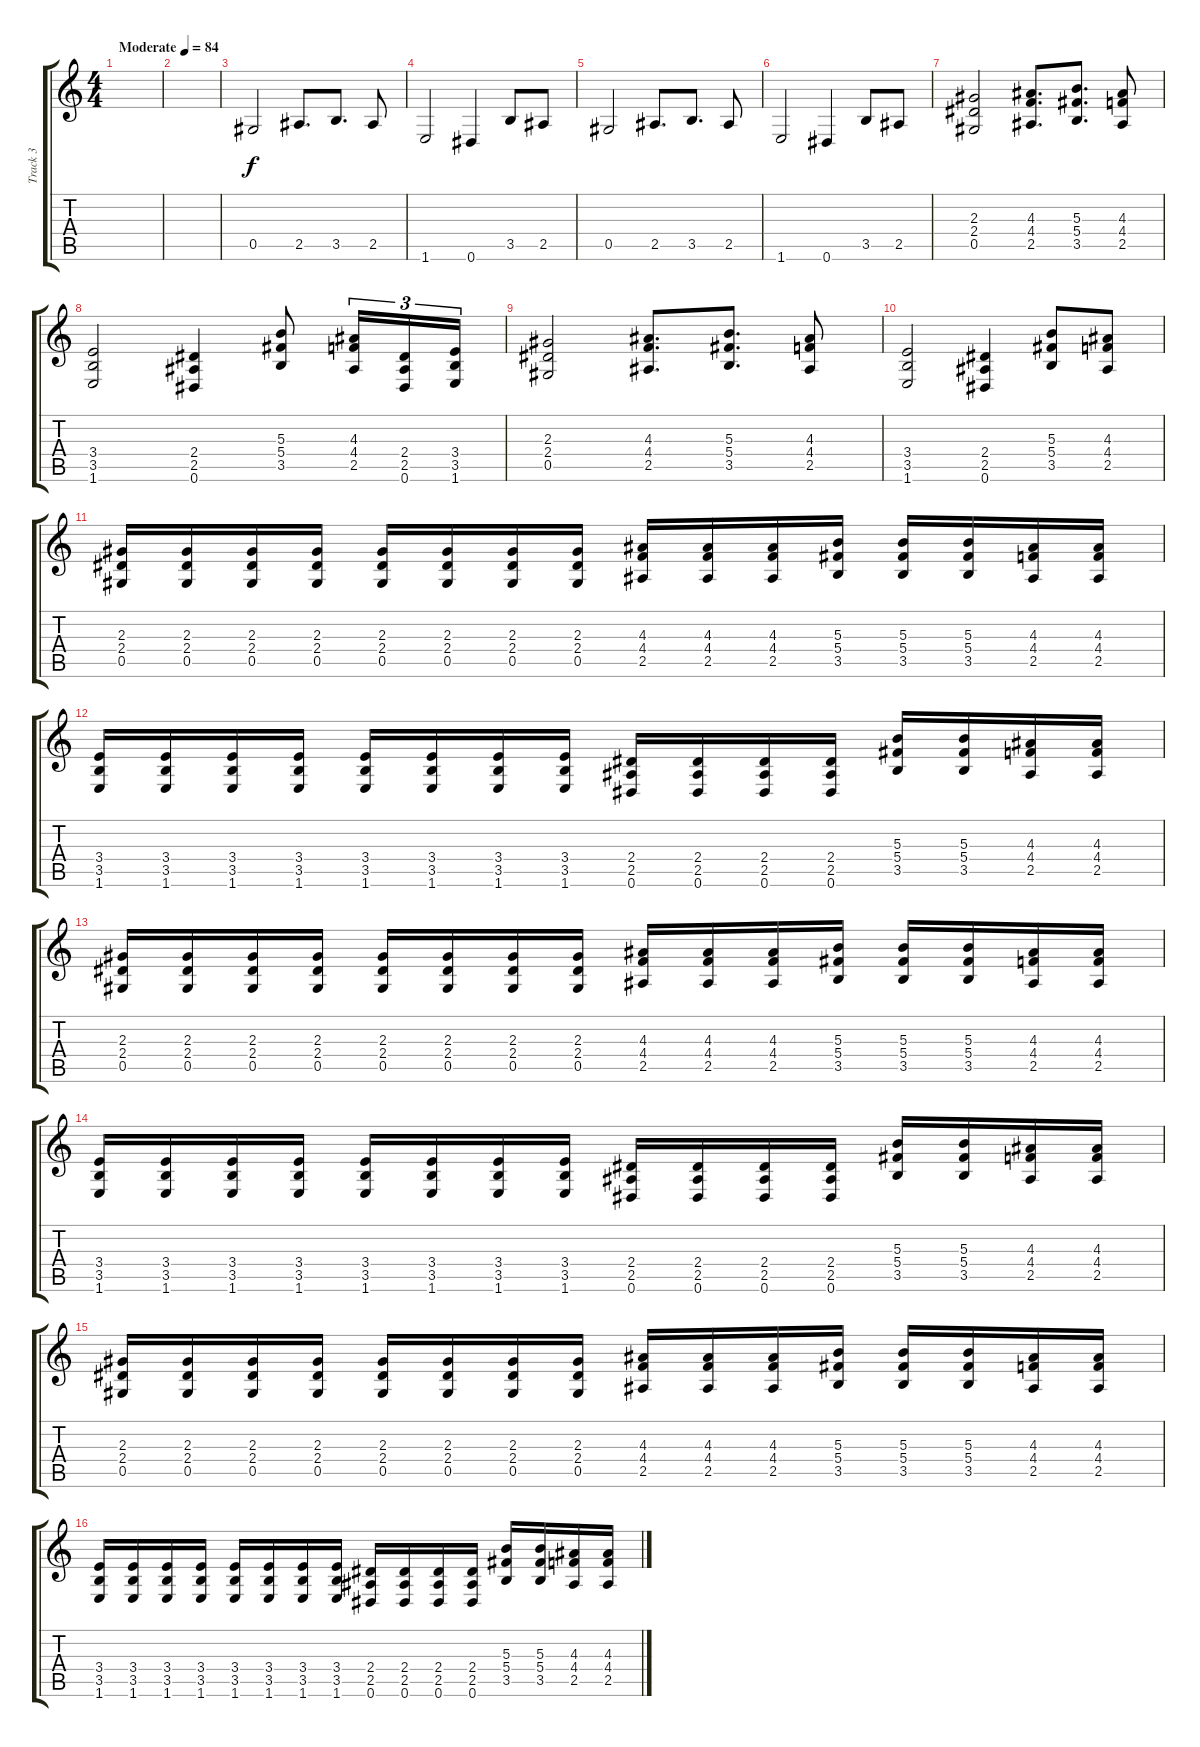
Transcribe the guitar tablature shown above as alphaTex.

\track ("Track 3" "Track 3") {instrument distortionguitar}
\staff {score tabs}
\tuning (Eb4 Bb3 Gb3 Db3 Ab2 Eb2) {hide}
\ts (4 4)
\tempo (84 "Moderate")
\clef g2
\ks c
|
|
0.5.2{instrument electricguitarclean} 2.5.8{d} 3.5.8{d} 2.5.8 |
1.6.2 0.6.4 3.5.8 2.5.8 |
0.5.2 2.5.8{d} 3.5.8{d} 2.5.8 |
1.6.2 0.6.4 3.5.8 2.5.8 |
(2.3 2.4 0.5).2{instrument distortionguitar} (4.3 4.4 2.5).8{d} (5.3 5.4 3.5).8{d} (4.3 4.4 2.5).8 |
(3.4 3.5 1.6).2 (2.4 2.5 0.6).4 (5.3 5.4 3.5).8 (4.3 4.4 2.5).16{tu (3 2)} (2.4 2.5 0.6).16{tu (3 2)} (3.4 3.5 1.6).16{tu (3 2)} |
(2.3 2.4 0.5).2 (4.3 4.4 2.5).8{d} (5.3 5.4 3.5).8{d} (4.3 4.4 2.5).8 |
(3.4 3.5 1.6).2 (2.4 2.5 0.6).4 (5.3 5.4 3.5).8 (4.3 4.4 2.5).8 |
(2.3 2.4 0.5).16 (2.3 2.4 0.5).16 (2.3 2.4 0.5).16 (2.3 2.4 0.5).16 (2.3 2.4 0.5).16 (2.3 2.4 0.5).16 (2.3 2.4 0.5).16 (2.3 2.4 0.5).16 (4.3 4.4 2.5).16 (4.3 4.4 2.5).16 (4.3 4.4 2.5).16 (5.3 5.4 3.5).16 (5.3 5.4 3.5).16 (5.3 5.4 3.5).16 (4.3 4.4 2.5).16 (4.3 4.4 2.5).16 |
(3.4 3.5 1.6).16 (3.4 3.5 1.6).16 (3.4 3.5 1.6).16 (3.4 3.5 1.6).16 (3.4 3.5 1.6).16 (3.4 3.5 1.6).16 (3.4 3.5 1.6).16 (3.4 3.5 1.6).16 (2.4 2.5 0.6).16 (2.4 2.5 0.6).16 (2.4 2.5 0.6).16 (2.4 2.5 0.6).16 (5.3 5.4 3.5).16 (5.3 5.4 3.5).16 (4.3 4.4 2.5).16 (4.3 4.4 2.5).16 |
(2.3 2.4 0.5).16 (2.3 2.4 0.5).16 (2.3 2.4 0.5).16 (2.3 2.4 0.5).16 (2.3 2.4 0.5).16 (2.3 2.4 0.5).16 (2.3 2.4 0.5).16 (2.3 2.4 0.5).16 (4.3 4.4 2.5).16 (4.3 4.4 2.5).16 (4.3 4.4 2.5).16 (5.3 5.4 3.5).16 (5.3 5.4 3.5).16 (5.3 5.4 3.5).16 (4.3 4.4 2.5).16 (4.3 4.4 2.5).16 |
(3.4 3.5 1.6).16 (3.4 3.5 1.6).16 (3.4 3.5 1.6).16 (3.4 3.5 1.6).16 (3.4 3.5 1.6).16 (3.4 3.5 1.6).16 (3.4 3.5 1.6).16 (3.4 3.5 1.6).16 (2.4 2.5 0.6).16 (2.4 2.5 0.6).16 (2.4 2.5 0.6).16 (2.4 2.5 0.6).16 (5.3 5.4 3.5).16 (5.3 5.4 3.5).16 (4.3 4.4 2.5).16 (4.3 4.4 2.5).16 |
(2.3 2.4 0.5).16 (2.3 2.4 0.5).16 (2.3 2.4 0.5).16 (2.3 2.4 0.5).16 (2.3 2.4 0.5).16 (2.3 2.4 0.5).16 (2.3 2.4 0.5).16 (2.3 2.4 0.5).16 (4.3 4.4 2.5).16 (4.3 4.4 2.5).16 (4.3 4.4 2.5).16 (5.3 5.4 3.5).16 (5.3 5.4 3.5).16 (5.3 5.4 3.5).16 (4.3 4.4 2.5).16 (4.3 4.4 2.5).16 |
(3.4 3.5 1.6).16 (3.4 3.5 1.6).16 (3.4 3.5 1.6).16 (3.4 3.5 1.6).16 (3.4 3.5 1.6).16 (3.4 3.5 1.6).16 (3.4 3.5 1.6).16 (3.4 3.5 1.6).16 (2.4 2.5 0.6).16 (2.4 2.5 0.6).16 (2.4 2.5 0.6).16 (2.4 2.5 0.6).16 (5.3 5.4 3.5).16 (5.3 5.4 3.5).16 (4.3 4.4 2.5).16 (4.3 4.4 2.5).16
